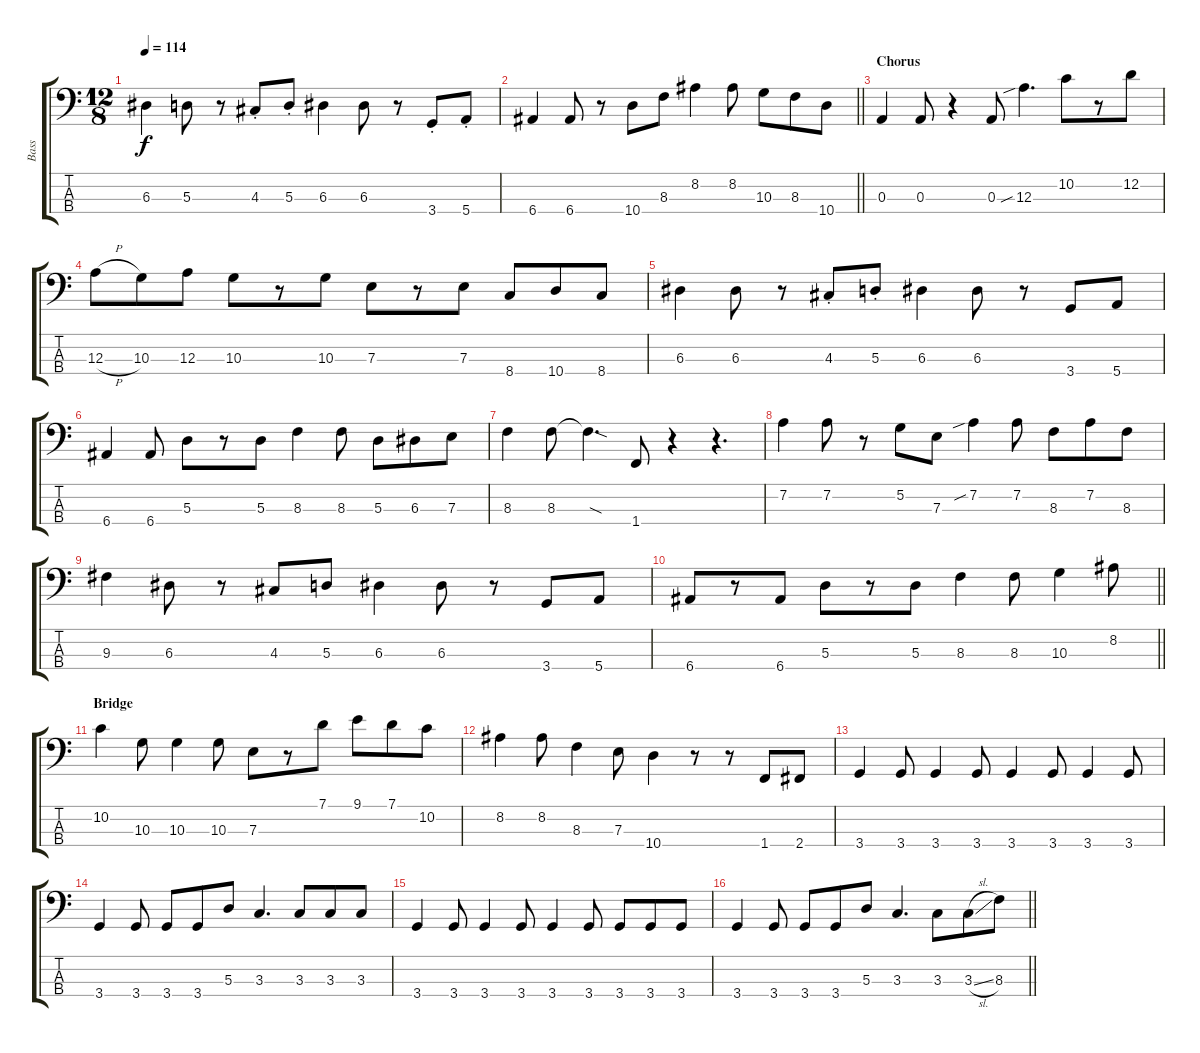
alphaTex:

\track ("Bass" "Bass") {instrument electricbassfinger}
\staff {score tabs}
\tuning (G2 D2 A1 E1) {hide}
\ts (12 8)
\tempo 114
\clef f4
\ks c
6.3.4{dy f} 5.3.8 r.8 4.3{st}.8 5.3{st}.8 6.3.4 6.3.8 r.8 3.4{st}.8 5.4{st}.8 |
\barLineRight lightlight
6.4.4 6.4.8 r.8 10.4.8 8.3.8 8.2.4 8.2.8 10.3.8 8.3.8 10.4.8 |
\section ("" "Chorus")
0.3.4 0.3.8 r.4 0.3.8 12.3{sib}.4{d} 10.2.8 r.8 12.2.8 |
12.3{h}.8 10.3.8 12.3.8 10.3.8 r.8 10.3.8 7.3.8 r.8 7.3.8 8.4.8 10.4.8 8.4.8 |
6.3.4 6.3.8 r.8 4.3{st}.8 5.3{st}.8 6.3.4 6.3.8 r.8 3.4.8 5.4.8 |
6.4.4 6.4.8 5.3.8 r.8 5.3.8 8.3.4 8.3.8 5.3.8 6.3.8 7.3.8 |
8.3.4 8.3.8 8.3{sod t}.4{d} 1.4.8 r.4 r.4{d} |
7.2.4 7.2.8 r.8 5.2.8 7.3.8 7.2{sib}.4 7.2.8 8.3.8 7.2.8 8.3.8 |
9.3.4 6.3.8 r.8 4.3.8 5.3.8 6.3.4 6.3.8 r.8 3.4.8 5.4.8 |
\barLineRight lightlight
6.4.8 r.8 6.4.8 5.3.8 r.8 5.3.8 8.3.4 8.3.8 10.3.4 8.2.8 |
\section ("" "Bridge")
10.2.4 10.3.8 10.3.4 10.3.8 7.3.8 r.8 7.1.8 9.1.8 7.1.8 10.2.8 |
8.2.4 8.2.8 8.3.4 7.3.8 10.4.4 r.8 r.8 1.4.8 2.4.8 |
3.4.4 3.4.8 3.4.4 3.4.8 3.4.4 3.4.8 3.4.4 3.4.8 |
3.4.4 3.4.8 3.4.8 3.4.8 5.3.8 3.3.4{d} 3.3.8 3.3.8 3.3.8 |
3.4.4 3.4.8 3.4.4 3.4.8 3.4.4 3.4.8 3.4.8 3.4.8 3.4.8 |
\barLineRight lightlight
3.4.4 3.4.8 3.4.8 3.4.8 5.3.8 3.3.4{d} 3.3.8 3.3{sl}.8 8.3.8
